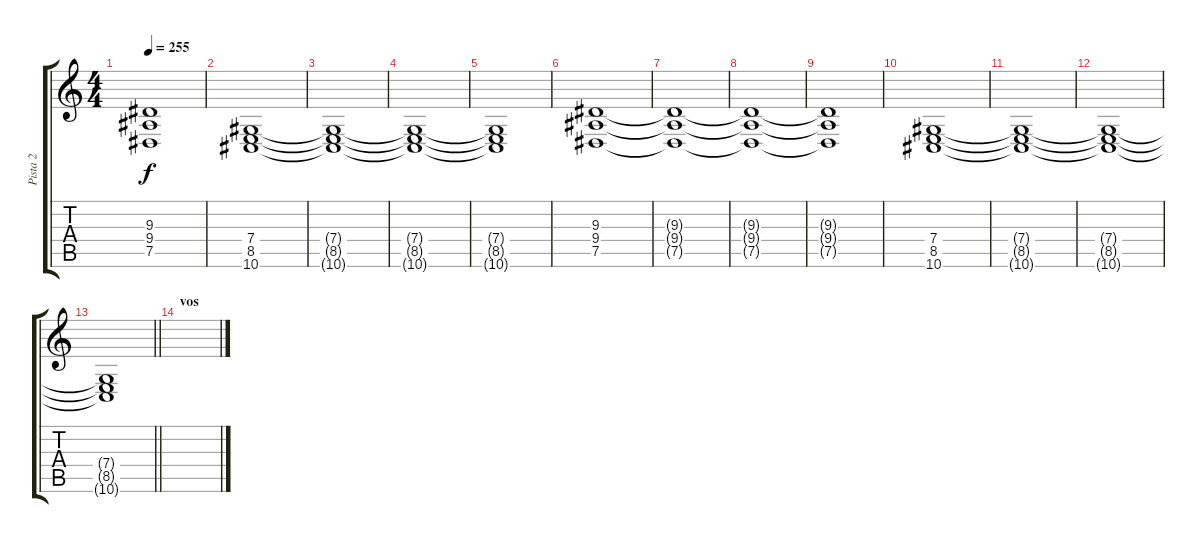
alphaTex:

\track ("Pista 2" "Pista 2") {instrument tremolostrings}
\staff {score tabs}
\tuning (Eb4 Bb3 Gb3 Db3 Ab2 Eb2) {hide}
\ts (4 4)
\tempo 255
\clef g2
\ks c
(9.3{t} 9.4{t} 7.5{t}).1{dy f} |
(7.4 8.5 10.6).1 |
(7.4{t} 8.5{t} 10.6{t}).1 |
(7.4{t} 8.5{t} 10.6{t}).1 |
(7.4{t} 8.5{t} 10.6{t}).1 |
(9.3 9.4 7.5).1 |
(9.3{t} 9.4{t} 7.5{t}).1 |
(9.3{t} 9.4{t} 7.5{t}).1 |
(9.3{t} 9.4{t} 7.5{t}).1 |
(7.4 8.5 10.6).1 |
(7.4{t} 8.5{t} 10.6{t}).1 |
(7.4{t} 8.5{t} 10.6{t}).1 |
\barLineRight lightlight
(7.4{t} 8.5{t} 10.6{t}).1 |
\section ("" "vos")
